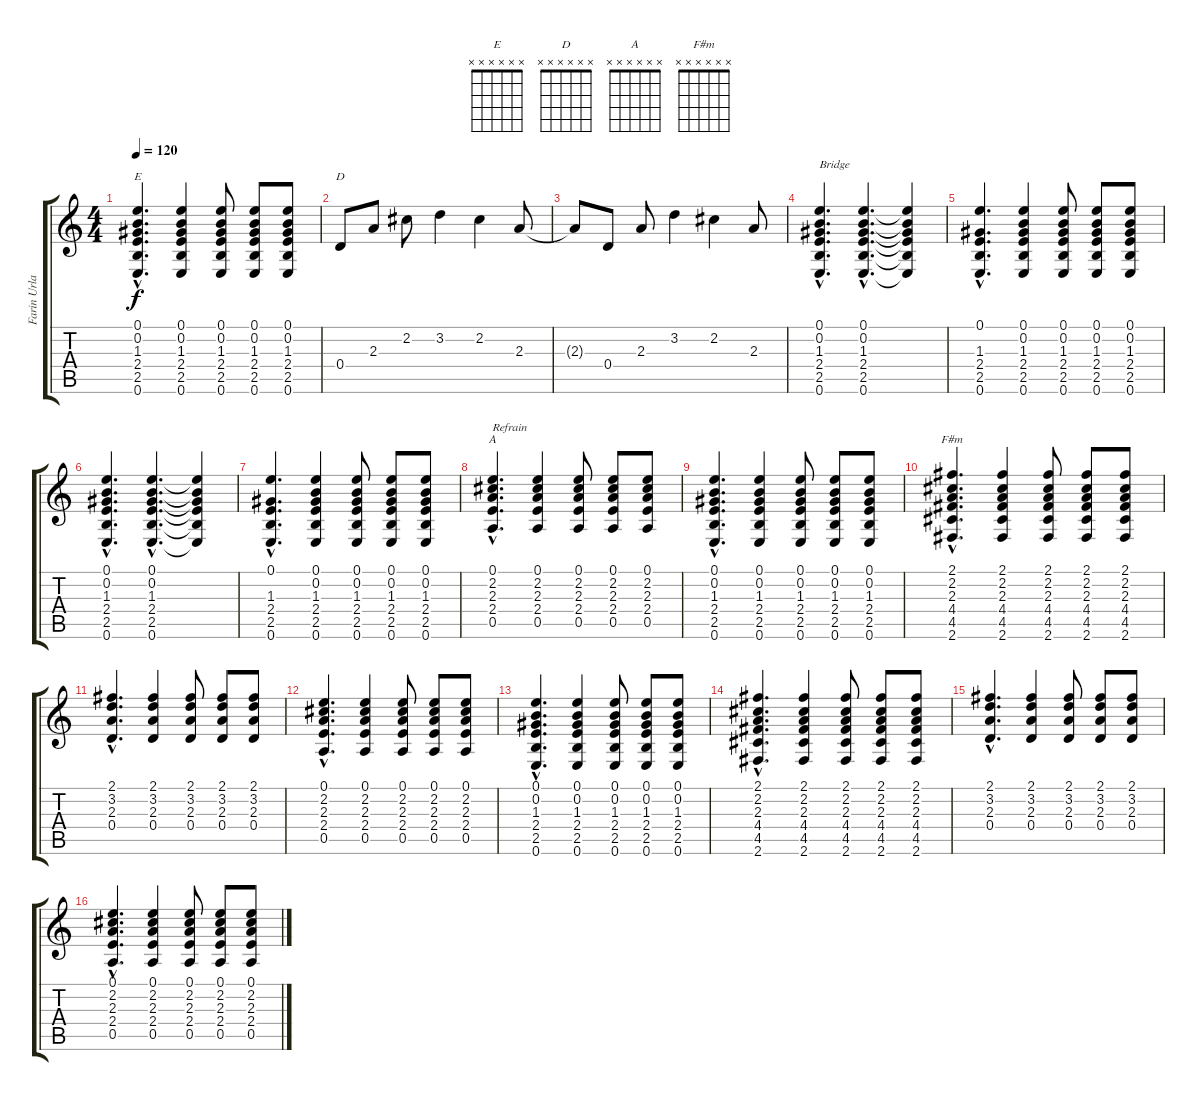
\track ("Farin Urlaub" "Farin Urla") {instrument electricguitarclean}
\staff {score tabs}
\tuning (E4 B3 G3 D3 A2 E2) {hide}
\chord ("E" x x x x x x) {firstfret 0}
\chord ("D" x x x x x x) {firstfret 0}
\chord ("A" x x x x x x) {firstfret 0}
\chord ("F#m" x x x x x x) {firstfret 0}
\ts (4 4)
\tempo 120
\clef g2
\ks c
(0.1{hac} 0.2{hac} 1.3{hac} 2.4{hac} 2.5{hac} 0.6{hac}).4{d ch "E" dy f} (0.1 0.2 1.3 2.4 2.5 0.6).4 (0.1 0.2 1.3 2.4 2.5 0.6).8 (0.1 0.2 1.3 2.4 2.5 0.6).8 (0.1 0.2 1.3 2.4 2.5 0.6).8 |
0.4.8{ch "D"} 2.3.8 2.2.8 3.2.4 2.2.4 2.3.8 |
2.3{t}.8 0.4.8 2.3.8 3.2.4 2.2.4 2.3.8 |
(0.1{hac} 0.2{hac} 1.3{hac} 2.4{hac} 2.5{hac} 0.6{hac}).4{d txt "Bridge"} (0.1{hac} 0.2{hac} 1.3{hac} 2.4{hac} 2.5{hac} 0.6{hac}).4{d} (0.1{t} 0.2{t} 1.3{t} 2.4{t} 2.5{t} 0.6{t}).4 |
(0.1{hac} 1.3{hac} 2.4{hac} 2.5{hac} 0.6{hac}).4{d} (0.1 0.2 1.3 2.4 2.5 0.6).4 (0.1 0.2 1.3 2.4 2.5 0.6).8 (0.1 0.2 1.3 2.4 2.5 0.6).8 (0.1 0.2 1.3 2.4 2.5 0.6).8 |
(0.1{hac} 0.2{hac} 1.3{hac} 2.4{hac} 2.5{hac} 0.6{hac}).4{d} (0.1{hac} 0.2{hac} 1.3{hac} 2.4{hac} 2.5{hac} 0.6{hac}).4{d} (0.1{t} 0.2{t} 1.3{t} 2.4{t} 2.5{t} 0.6{t}).4 |
(0.1{hac} 1.3{hac} 2.4{hac} 2.5{hac} 0.6{hac}).4{d} (0.1 0.2 1.3 2.4 2.5 0.6).4 (0.1 0.2 1.3 2.4 2.5 0.6).8 (0.1 0.2 1.3 2.4 2.5 0.6).8 (0.1 0.2 1.3 2.4 2.5 0.6).8 |
(0.1{hac} 2.2{hac} 2.3{hac} 2.4{hac} 0.5{hac}).4{d ch "A" txt "Refrain"} (0.1 2.2 2.3 2.4 0.5).4 (0.1 2.2 2.3 2.4 0.5).8 (0.1 2.2 2.3 2.4 0.5).8 (0.1 2.2 2.3 2.4 0.5).8 |
(0.1{hac} 0.2{hac} 1.3{hac} 2.4{hac} 2.5{hac} 0.6{hac}).4{d} (0.1 0.2 1.3 2.4 2.5 0.6).4 (0.1 0.2 1.3 2.4 2.5 0.6).8 (0.1 0.2 1.3 2.4 2.5 0.6).8 (0.1 0.2 1.3 2.4 2.5 0.6).8 |
(2.1{hac} 2.2{hac} 2.3{hac} 4.4{hac} 4.5{hac} 2.6{hac}).4{d ch "F#m"} (2.1 2.2 2.3 4.4 4.5 2.6).4 (2.1 2.2 2.3 4.4 4.5 2.6).8 (2.1 2.2 2.3 4.4 4.5 2.6).8 (2.1 2.2 2.3 4.4 4.5 2.6).8 |
(2.1{hac} 3.2{hac} 2.3{hac} 0.4{hac}).4{d} (2.1 3.2 2.3 0.4).4 (2.1 3.2 2.3 0.4).8 (2.1 3.2 2.3 0.4).8 (2.1 3.2 2.3 0.4).8 |
(0.1{hac} 2.2{hac} 2.3{hac} 2.4{hac} 0.5{hac}).4{d} (0.1 2.2 2.3 2.4 0.5).4 (0.1 2.2 2.3 2.4 0.5).8 (0.1 2.2 2.3 2.4 0.5).8 (0.1 2.2 2.3 2.4 0.5).8 |
(0.1{hac} 0.2{hac} 1.3{hac} 2.4{hac} 2.5{hac} 0.6{hac}).4{d} (0.1 0.2 1.3 2.4 2.5 0.6).4 (0.1 0.2 1.3 2.4 2.5 0.6).8 (0.1 0.2 1.3 2.4 2.5 0.6).8 (0.1 0.2 1.3 2.4 2.5 0.6).8 |
(2.1{hac} 2.2{hac} 2.3{hac} 4.4{hac} 4.5{hac} 2.6{hac}).4{d} (2.1 2.2 2.3 4.4 4.5 2.6).4 (2.1 2.2 2.3 4.4 4.5 2.6).8 (2.1 2.2 2.3 4.4 4.5 2.6).8 (2.1 2.2 2.3 4.4 4.5 2.6).8 |
(2.1{hac} 3.2{hac} 2.3{hac} 0.4{hac}).4{d} (2.1 3.2 2.3 0.4).4 (2.1 3.2 2.3 0.4).8 (2.1 3.2 2.3 0.4).8 (2.1 3.2 2.3 0.4).8 |
(0.1{hac} 2.2{hac} 2.3{hac} 2.4{hac} 0.5{hac}).4{d} (0.1 2.2 2.3 2.4 0.5).4 (0.1 2.2 2.3 2.4 0.5).8 (0.1 2.2 2.3 2.4 0.5).8 (0.1 2.2 2.3 2.4 0.5).8
